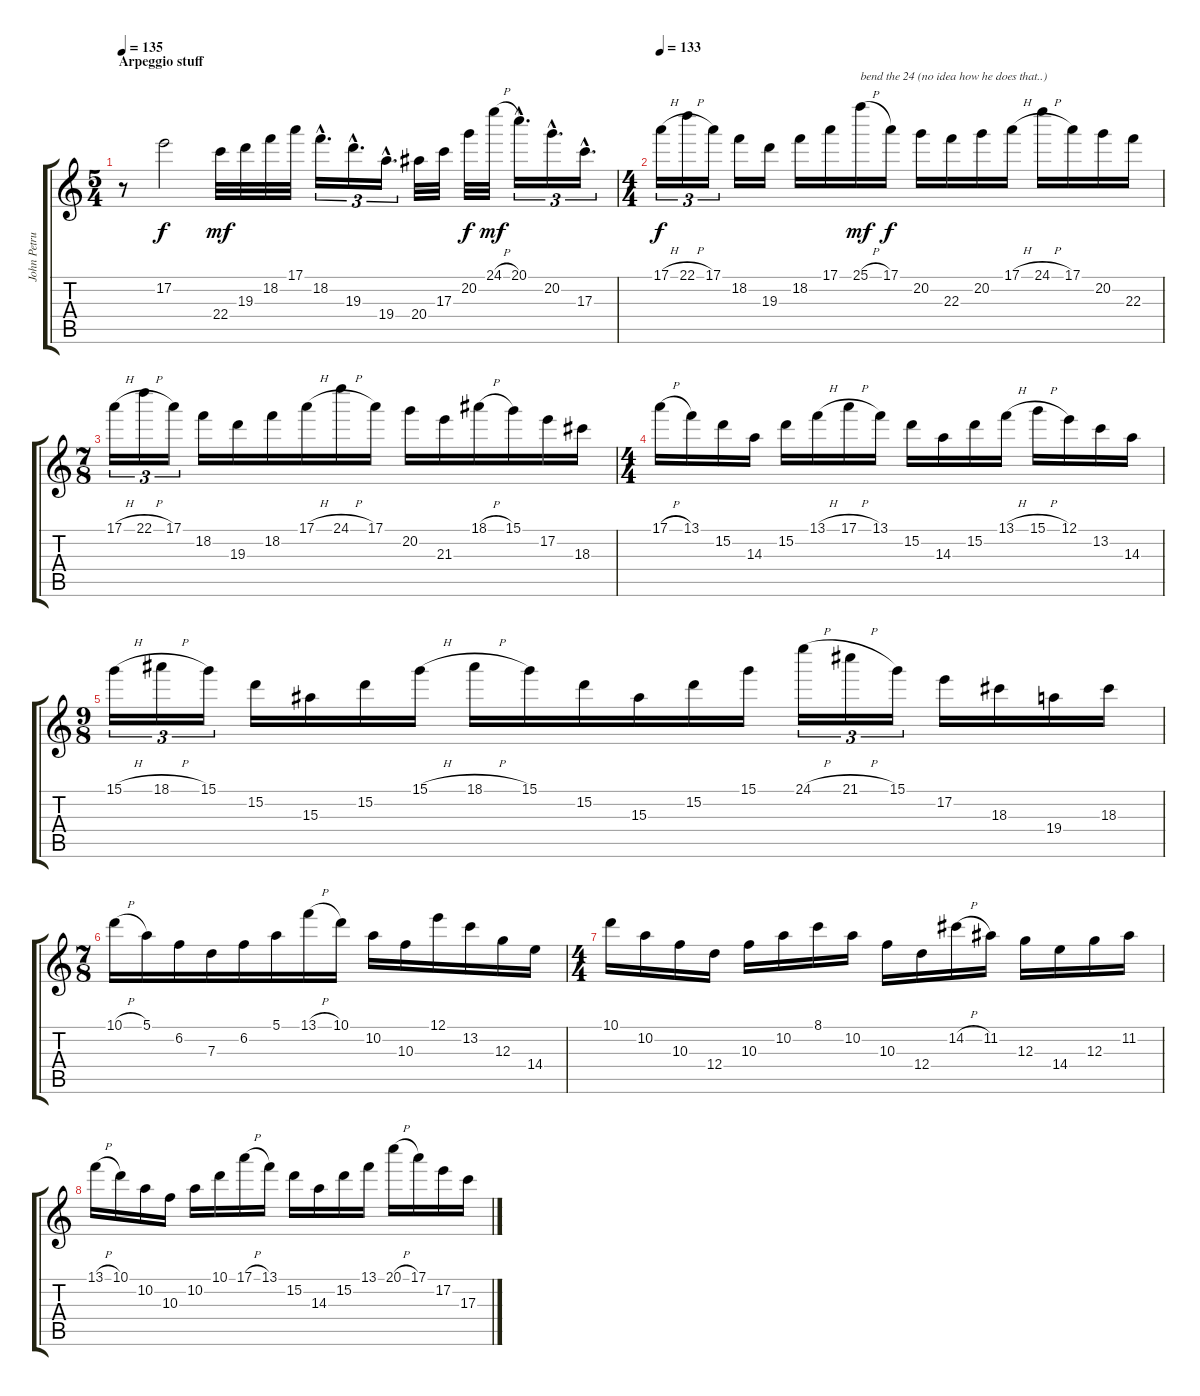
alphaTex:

\track ("John Petrucci" "John Petru") {instrument distortionguitar}
\staff {score tabs}
\tuning (E4 B3 G3 D3 A2 E2) {hide}
\ts (5 4)
\section ("" "Arpeggio stuff")
\tempo 135
\clef g2
\ks c
r.8{dy f} 17.2{t}.2 22.4.32{dy mf volume 11} 19.3.32 18.2.32 17.1.32 18.2{hac}.16{d tu (3 2)} 19.3{hac}.16{d tu (3 2)} 19.4{hac}.16{d tu (3 2)} 20.4.32 17.3.32 20.2.32{dy f} 24.1{h}.32{dy mf} 20.1{hac}.16{d tu (3 2)} 20.2{hac}.16{d tu (3 2)} 17.3{hac}.16{d tu (3 2)} |
\ts (4 4)
\tempo 133
17.1{h}.16{tu (3 2) dy f} 22.1{h}.16{tu (3 2)} 17.1.16{tu (3 2)} 18.2.16 19.3.16 18.2.16 17.1.16 25.1{h}.16{txt "bend the 24 (no idea how he does that..)" dy mf} 17.1.16{dy f} 20.2.16 22.3.16 20.2.16 17.1{h}.16 24.1{h}.16 17.1.16 20.2.16 22.3.16 |
\ts (7 8)
17.1{h}.16{tu (3 2)} 22.1{h}.16{tu (3 2)} 17.1.16{tu (3 2)} 18.2.16 19.3.16 18.2.16 17.1{h}.16 24.1{h}.16 17.1.16 20.2.16 21.3.16 18.1{h}.16 15.1.16 17.2.16 18.3.16 |
\ts (4 4)
17.1{h}.16 13.1.16 15.2.16 14.3.16 15.2.16 13.1{h}.16 17.1{h}.16 13.1.16 15.2.16 14.3.16 15.2.16 13.1{h}.16 15.1{h}.16 12.1.16 13.2.16 14.3.16 |
\ts (9 8)
15.1{h}.16{tu (3 2)} 18.1{h}.16{tu (3 2)} 15.1.16{tu (3 2)} 15.2.16 15.3.16 15.2.16 15.1{h}.16 18.1{h}.16 15.1.16 15.2.16 15.3.16 15.2.16 15.1.16 24.1{h}.16{tu (3 2)} 21.1{h}.16{tu (3 2)} 15.1.16{tu (3 2)} 17.2.16 18.3.16 19.4.16 18.3.16 |
\ts (7 8)
10.1{h}.16 5.1.16 6.2.16 7.3.16 6.2.16 5.1.16 13.1{h}.16 10.1.16 10.2.16 10.3.16 12.1.16 13.2.16 12.3.16 14.4.16 |
\ts (4 4)
10.1.16 10.2.16 10.3.16 12.4.16 10.3.16 10.2.16 8.1.16 10.2.16 10.3.16 12.4.16 14.2{h}.16 11.2.16 12.3.16 14.4.16 12.3.16 11.2.16 |
13.1{h}.16 10.1.16 10.2.16 10.3.16 10.2.16 10.1.16 17.1{h}.16 13.1.16 15.2.16 14.3.16 15.2.16 13.1.16 20.1{h}.16 17.1.16 17.2.16 17.3.16
